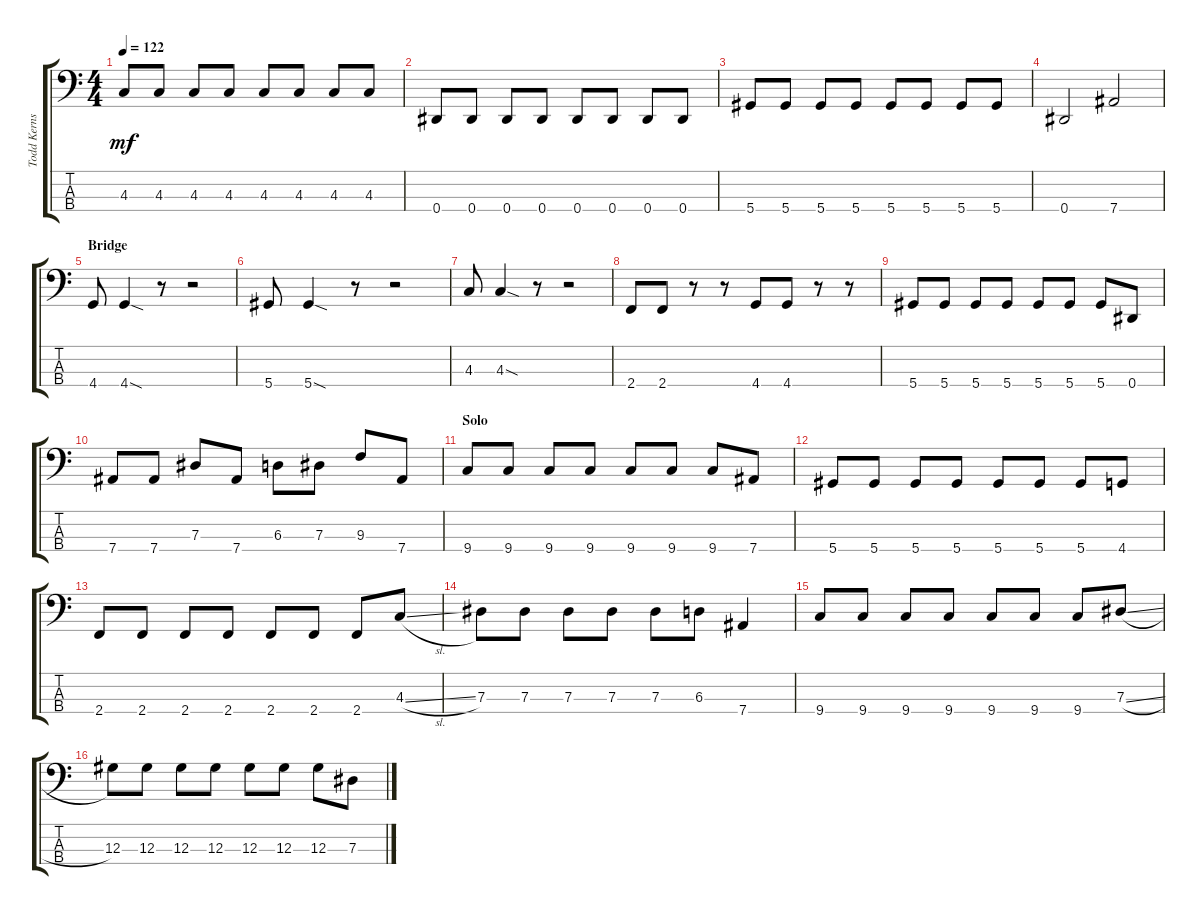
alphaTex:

\track ("Todd Kerns" "Todd Kerns") {instrument electricbassfinger}
\staff {score tabs}
\tuning (Gb2 Db2 Ab1 Eb1) {hide}
\ts (4 4)
\tempo 122
\clef f4
\ks c
4.3.8{dy mf} 4.3.8 4.3.8 4.3.8 4.3.8 4.3.8 4.3.8 4.3.8 |
0.4.8 0.4.8 0.4.8 0.4.8 0.4.8 0.4.8 0.4.8 0.4.8 |
5.4.8 5.4.8 5.4.8 5.4.8 5.4.8 5.4.8 5.4.8 5.4.8 |
0.4.2 7.4.2 |
\section ("" "Bridge")
4.4.8 4.4{sod}.4 r.8 r.2 |
5.4.8 5.4{sod}.4 r.8 r.2 |
4.3.8 4.3{sod}.4 r.8 r.2 |
2.4.8 2.4.8 r.8 r.8 4.4.8 4.4.8 r.8 r.8 |
5.4.8 5.4.8 5.4.8 5.4.8 5.4.8 5.4.8 5.4.8 0.4.8 |
7.4.8 7.4.8 7.3.8 7.4.8 6.3.8 7.3.8 9.3.8 7.4.8 |
\section ("" "Solo")
9.4.8 9.4.8 9.4.8 9.4.8 9.4.8 9.4.8 9.4.8 7.4.8 |
5.4.8 5.4.8 5.4.8 5.4.8 5.4.8 5.4.8 5.4.8 4.4.8 |
2.4.8 2.4.8 2.4.8 2.4.8 2.4.8 2.4.8 2.4.8 4.3{sl}.8 |
7.3.8 7.3.8 7.3.8 7.3.8 7.3.8 6.3.8 7.4.4 |
9.4.8 9.4.8 9.4.8 9.4.8 9.4.8 9.4.8 9.4.8 7.3{sl}.8 |
12.3.8 12.3.8 12.3.8 12.3.8 12.3.8 12.3.8 12.3.8 7.3.8
